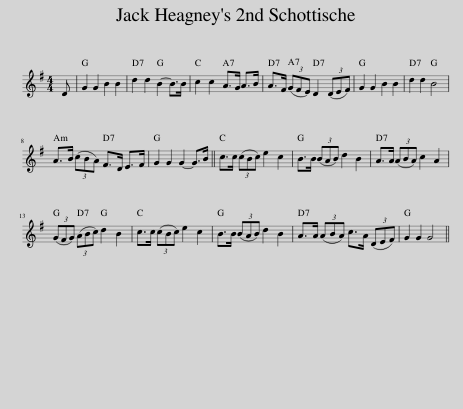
X:1
L:1/8
M:4/4
I:linebreak $
K:G
V:1 treble
V:1
 D | G2 G2 B2 B2 | d2 d2 B2- B>B | c2 c2 A>G A>B | A>F (3(GFE) D2 (3(DEF) | %5
 G2 G2 B2 B2 | d2 d2 B4 |$ A>B (3(cBA) F>D E>F | G2 G2 G2- G>B || c>c (3(cBc) e2 c2 | %10
 B>B (3(BAB) d2 B2 | A>A (3(ABA) c2 A2 |$ (3(GFG) (3(ABc) d2 B2 | c>c (3(cBc) e2 c2 | B>B (3(BAB) d2 B2 | %15
 A>A (3(ABA) c>A (3(DEF) | G2 G2 G4 || %17
